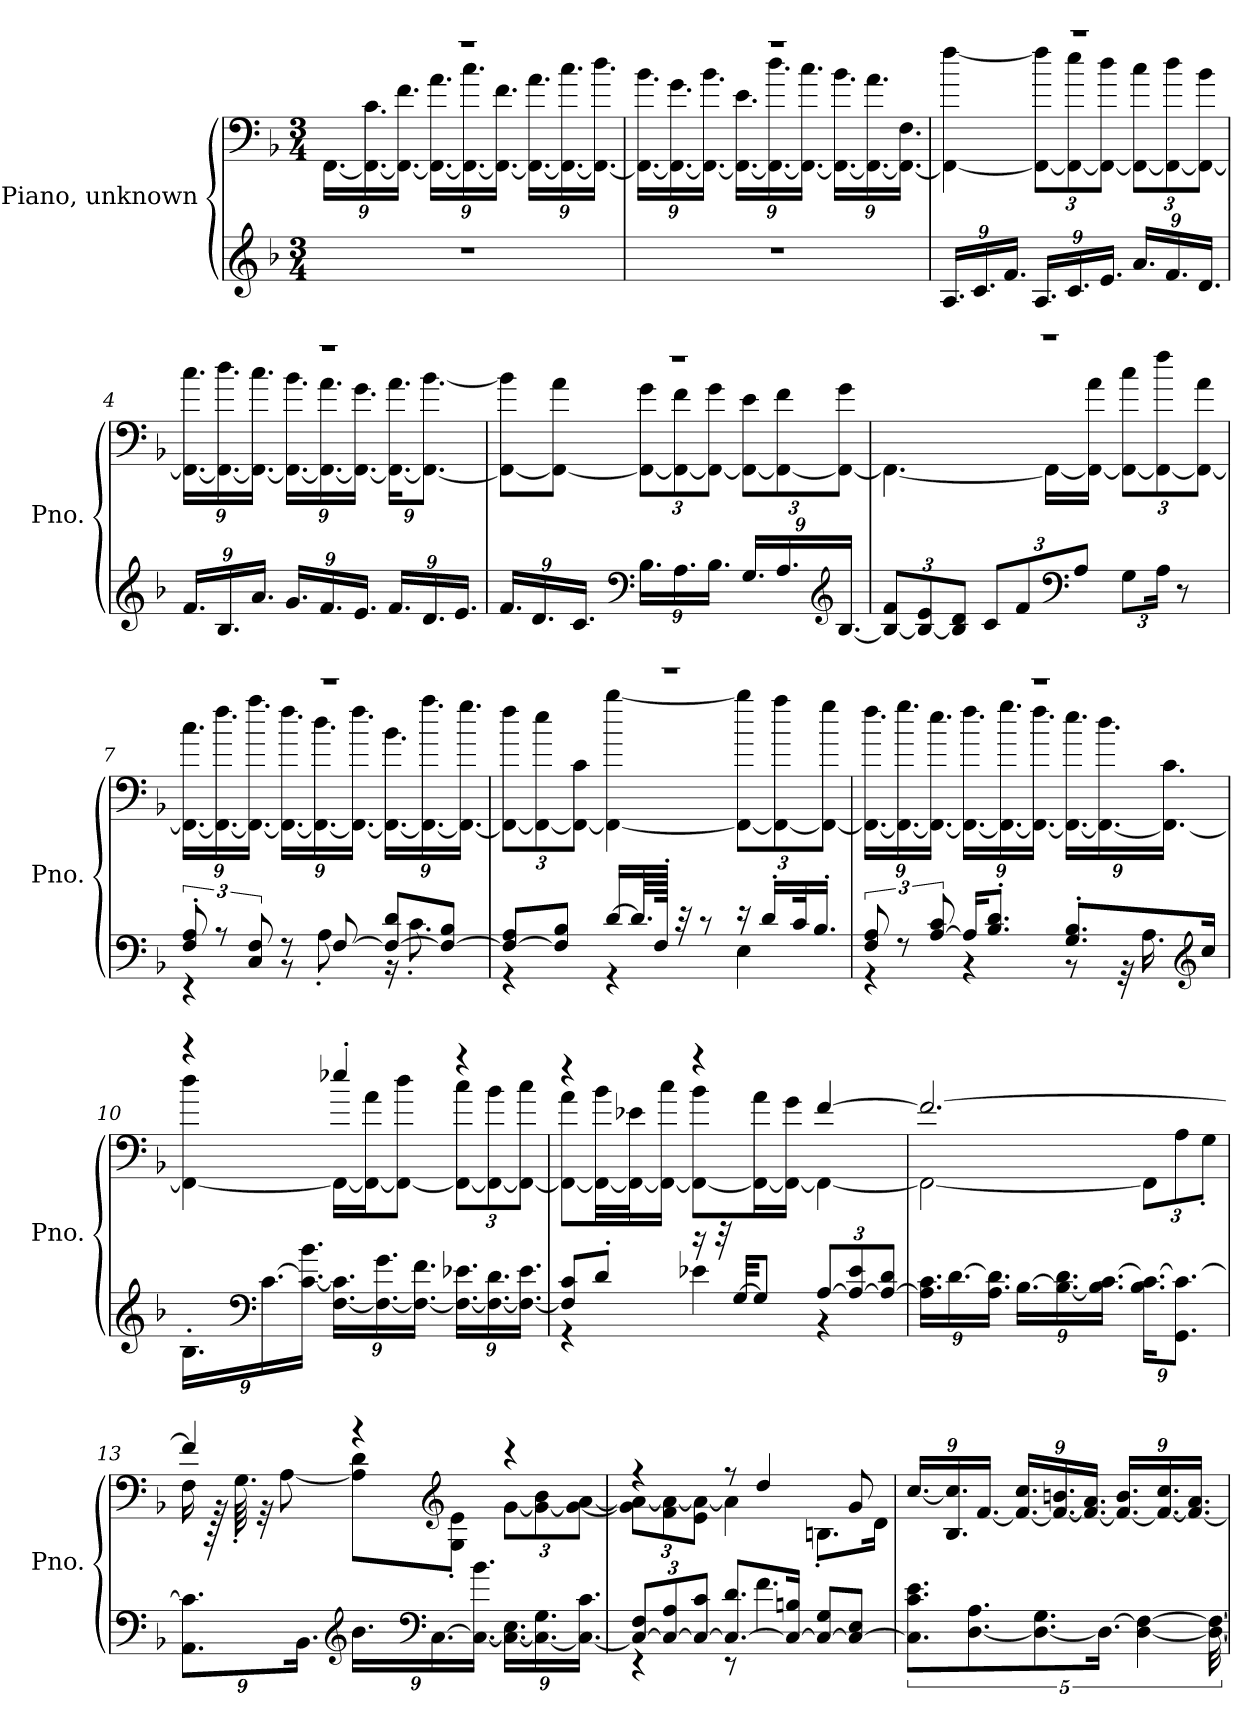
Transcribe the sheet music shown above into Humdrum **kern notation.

**kern	**kern
*part1	*part1
*staff2	*staff1
*I"Piano, unknown	*
*I'Pno.	*
*clefG2	*clefF4
*k[b-]	*k[b-]
*M3/4	*M3/4
*MM160	*MM160
=1	=1
*	*^
*	*	*Xbrackettup
2.r	2.r	[18.FF\LL
.	.	18.FF\_ 18.c\
.	.	18.FF\_ 18.f\JJ
.	.	18.FF\_ 18.a\LL
.	.	18.FF\_ 18.cc\
.	.	18.FF\_ 18.f\JJ
.	.	18.FF\_ 18.a\LL
.	.	18.FF\_ 18.cc\
.	.	18.FF\_ 18.dd\JJ
=2	=2	=2
2.r	2.r	18.FF\_ 18.b-\LL
.	.	18.FF\_ 18.g\
.	.	18.FF\_ 18.b-\JJ
.	.	18.FF\_ 18.e\LL
.	.	18.FF\_ 18.dd\
.	.	18.FF\_ 18.cc\JJ
.	.	18.FF\_ 18.b-\LL
.	.	18.FF\_ 18.a\
.	.	18.FF\_ 18.F\JJ
!!LO:LB:g=z	!!
=3	=3	=3
*Xbrackettup	*	*
18.A/LL	2.r	4FF\_ [4ff\
18.c/	.	.
18.f/JJ	.	.
18.A/LL	.	12FF\_ 12ff\]L
18.c/	.	12FF\_ 12ee\
18.e/JJ	.	12FF\_ 12dd\J
18.a/LL	.	12FF\_ 12cc\L
18.f/	.	12FF\_ 12dd\
18.d/JJ	.	12FF\_ 12b-\J
=4	=4	=4
18.f/LL	2.r	18.FF\_ 18.cc\LL
18.B-/	.	18.FF\_ 18.dd\
18.a/JJ	.	18.FF\_ 18.cc\JJ
18.g/LL	.	18.FF\_ 18.b-\LL
18.f/	.	18.FF\_ 18.a\
18.e/JJ	.	18.FF\_ 18.g\JJ
18.f/LL	.	18.FF\_ 18.a\KL
18.d/	.	9.FF\_ [9.b-\J
18.e/JJ	.	.
!!LO:LB:g=z	!!
=5	=5	=5
18.f/LL	2.r	8FF\_ 8b-\]L
18.d/	.	.
.	.	8FF\_ 8a\J
18.c/JJ	.	.
*clefF4	*	*
18.B-\LL	.	12FF\_ 12g\L
18.A\	.	12FF\_ 12f\
18.B-\JJ	.	12FF\_ 12g\J
18.G/LL	.	12FF\_ 12e\L
18.A/	.	12FF\_ 12f\
*clefG2	*	*
[18.B-/JJ	.	12FF\_ 12g\J
=6	=6	=6
12B-/_ 12f/L	2.r	4.FF\_
12B-/_ 12e/	.	.
12B-/] 12d/J	.	.
12c/L	.	.
12f/	.	.
.	.	16FF\LL_
*clefF4	*	*
12A/J	.	.
.	.	16FF\_ 16a\JJ
12G\L	.	12FF\_ 12cc\L
24A\Jk	.	12FF\_ 12ff\
8r	.	.
.	.	12FF\_ 12a\J
!!LO:LB:g=z	!!
=7	=7	=7
*brackettup	*	*
*^	*	*
12F/' 12A/'	4r	2.r	18.FF\_ 18.cc\LL
12r	.	.	18.FF\_ 18.ff\
12C/ 12F/	.	.	18.FF\_ 18.aa\JJ
8r	8r	.	18.FF\_ 18.ff\LL
.	.	.	18.FF\_ 18.dd\
[8F/	8A'\	.	.
.	.	.	18.FF\_ 18.ff\JJ
8F/_ 8d/L	16r	.	18.FF\_ 18.b-\LL
.	8.c'\	.	.
.	.	.	18.FF\_ 18.aa\
8F/_ 8B-/J	.	.	.
.	.	.	18.FF\_ 18.gg\JJ
=8	=8	=8	=8
8F/_ 8A/L	4r	2.r	12FF\_ 12ff\L
.	.	.	12FF\_ 12ee\
8F/] 8B-/J	.	.	.
.	.	.	12FF\_ 12c\J
[16d/LL	4r	.	4FF\_ [4bb-\
64.d/LL]	.	.	.
128F'/JJJJk	.	.	.
32r	.	.	.
8r	.	.	.
16r	4E\	.	12FF\_ 12bb-\]L
16d'/LL	.	.	.
.	.	.	12FF\_ 12aa\
32c/K	.	.	.
16.B-'/JJ	.	.	.
.	.	.	12FF\_ 12gg\J
!!LO:LB:g=z	!!
=9	=9	=9	=9
12F/ 12A/	4r	2.r	18.FF\_ 18.ff\LL
12r	.	.	18.FF\_ 18.gg\
[12A/ 12c/	.	.	18.FF\_ 18.ee\JJ
16A/KL]	4r	.	18.FF\_ 18.ff\LL
8.B-/' 8.d/'J	.	.	.
.	.	.	18.FF\_ 18.gg\
.	.	.	18.FF\_ 18.ff\JJ
8.G/' 8.B-/'L	8r	.	18.FF\_ 18.ee\LL
.	.	.	18.FF\_ 18.dd\
.	32r	.	.
.	16.A\	.	.
.	.	.	18.FF\_ 18.c\JJ
*clefG2	*	*	*
16cc/Jk	.	.	.
*v	*v	*	*
=10	=10	=10
*Xbrackettup	*	*
18.B-'\LL	4r	4FF\_ 4dd\
*clefF4	*	*
[18.c\	.	.
18.c\_ 18.b-\JJ	.	.
[18.F\ 18.c\]LL	4ee-X'/	16FF\LL_
.	.	16FF\_ 16a\J
18.F\_ 18.g\	.	.
.	.	8FF\_ 8dd\J
18.F\_ 18.f\JJ	.	.
18.F\_ 18.e-X\LL	4r	12FF\_ 12cc\L
18.F\_ 18.d\	.	12FF\_ 12b-\
18.F\_ 18.e-\JJ	.	12FF\_ 12cc\J
!!LO:LB:g=z	!!
=11	=11	=11
*^	*	*
8F/] 8c/L	4r	4r	8FF\_ 8a\L
8d'/J	.	.	32FF\_ 32b-\LL
.	.	.	32FF\_ 32e-X\J
.	.	.	16FF\_ 16cc\JJ
16r	4e-X\	4r	8FF\_ 8b-\L
32r	.	.	.
[32G/KKL	.	.	.
8G/J]	.	.	16FF\_ 16a\L
.	.	.	16FF\_ 16g\JJ
[12A/L	4r	[4f/	4FF\_
12A/_ 12e-/	.	.	.
12A/_ 12d/J	.	.	.
*v	*v	*	*
=12	=12	=12
18.A\] 18.c\LL	2.f/_	2FF\_
[18.d\	.	.
18.A\ 18.d\]JJ	.	.
[18.B-\LL	.	.
18.B-\_ 18.d\	.	.
18.B-\] [18.c\JJ	.	.
18.B-\ 18.c\_KL	.	12FF\L]
9.GG\ 9.c\_J	.	12A\
.	.	12G'\J
!!LO:PB:g=z	!!
=13	=13	=13
9.AA\ 9.c\]L	4f/]	16F\
.	.	128r
.	.	64.G'\
.	.	32r
.	.	[8A\
18.BB-\Jk	.	.
*clefG2	*	*
18.b-\LL	4r	8A\] 8d\L
*clefF4	*	*
[18.C\	.	.
*	*clefG2	*
.	.	8G\' 8e\'J
18.C\_ 18.b-\JJ	.	.
18.C\_ 18.E\LL	4r	[12g\L
18.C\_ 18.G\	.	12g\_ 12b-\
18.C\_ 18.c\JJ	.	12g\_ [12a\J
=14	=14	=14
*^	*	*
12C/_ 12F/L	4r	4r	12g\] 12a\_L
12C/_ 12A/	.	.	12f\ 12a\_
12C/_ 12c/J	.	.	12e\ 12a\_J
8.C/_ 8.d/L	8r	8r	4a\]
.	4.f\	4dd/	.
16C/_ 16Bn/Jk	.	.	.
8C/_ 8G/L	.	.	8.Bn'\L
8C/_ 8E/J	.	8g/	.
.	.	.	16d\Jk
*v	*v	*	*
*	*v	*v
!!LO:LB:g=z
=15	=15
*brackettup	*
10.C\] 10.c\ 10.e\L	[18.cc/LL
.	18.B-/ 18.cc/]
[10.D\ 10.A\	.
.	[18.f/JJ
.	18.f/_ 18.cc/LL
10.D\_ 10.G\	.
.	18.f/_ 18.bn/
.	18.f/_ 18.a/JJ
20.D\Jk_	.
.	18.f/_ 18.b/LL
5D\_ [5F\	.
.	18.f/_ 18.cc/
.	18.f/_ 18.a/JJ
40D\_ 40F\_	.
=	=
*-	*-
